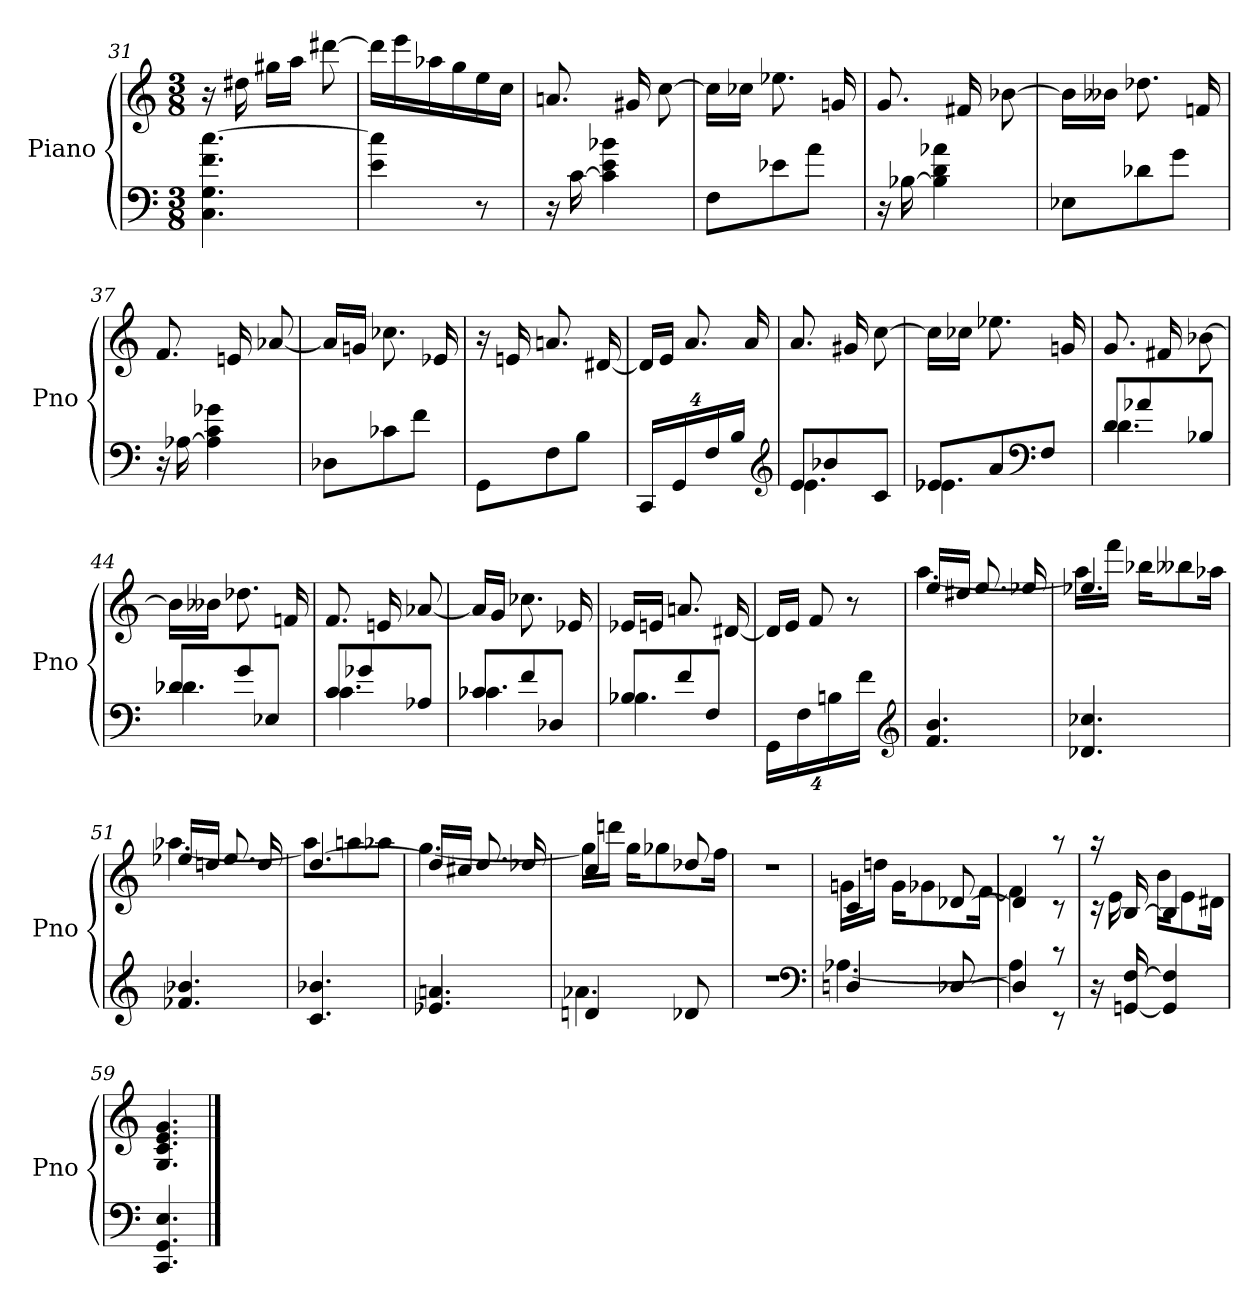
**kern	**kern
*part1	*part1
*staff2	*staff1
*I"Piano	*
*I'Pno	*
*clefF4	*clefG2
*k[]	*k[]
*C:	*C:
*M3/8	*M3/8
=31	=31
4.C 4.G 4.f [4.cc	16r
.	16dd#X
.	16gg#XLL
.	16aaJJ
.	[8ddd#X
=32	=32
4e 4cc]	16ddd#LL]
.	16eee
.	16aa-X
.	16gg
8r	16ee
.	16ccJJ
=33	=33
16r	8.an
[16c	.
4c] 4e 4b-X	.
.	16g#X
.	[8cc
=34	=34
8FL	16ccLL]
.	16cc-XJJ
8e-X	8.ee-X
8aJ	.
.	16gn
=35	=35
16r	8.g
[16B-X	.
4B-] 4d 4a-X	.
.	16f#X
.	[8b-X
=36	=36
8E-XL	16b-LL]
.	16b--XJJ
8d-X	8.dd-X
8gJ	.
.	16fn
=37	=37
16r	8.f
[16A-X	.
4A-] 4c 4g-X	.
.	16en
.	[8a-X
=38	=38
8D-XL	16a-LL]
.	16gnJJ
8c-X	8.cc-X
8fJ	.
.	16e-X
=39	=39
8GGL	16r
.	16en
8F	8.an
8BJ	.
.	[16d#X
=40	=40
32%3CCLL	16d#LL]
.	16eJJ
32%3GG	.
.	8.a
32%3F	.
32%3BJJ	.
.	16a
*clefG2	*
=41	=41
*^	*
8eL	4.e	8.a
8b-X	.	.
.	.	16g#X
8cJ	.	[8cc
=42	=42	=42
8e-XL	4.e-X	16ccLL]
.	.	16cc-XJJ
8a	.	8.ee-X
*clefF4	*	*
8FJ	.	.
.	.	16gn
=43	=43	=43
8dL	4.d	8.g
8a-X	.	.
.	.	16f#X
8B-XJ	.	[8b-X
=44	=44	=44
8d-XL	4.d-X	16b-LL]
.	.	16b--XJJ
8g	.	8.dd-X
8E-XJ	.	.
.	.	16fn
=45	=45	=45
8cL	4.c	8.f
8g-X	.	.
.	.	16en
8A-XJ	.	[8a-X
=46	=46	=46
8c-XL	4.c-X	16a-LL]
.	.	16gJJ
8f	.	8.cc-X
8D-XJ	.	.
.	.	16e-X
=47	=47	=47
8B-XL	4.B-X	16e-XLL
.	.	16enJJ
8f	.	8.an
8FJ	.	.
.	.	[16d#X
*v	*v	*
=48	=48
32%3GGLL	16d#LL]
.	16eJJ
32%3F	.
.	8f
32%3Bn	.
.	8r
32%3fJJ	.
*clefG2	*
=49	=49
*	*^
4.f 4.b	16eeLL	[4.aa
.	16dd#XJJ	.
.	8.ee	.
.	16ee-X	.
=50	=50	=50
4.d-X 4.cc-X	4.ee-X	16aaLL]
.	.	16fffJJ
.	.	16bb-XKL
.	.	8bb--X
.	.	16aa-XJk
=51	=51	=51
4.f-X 4.b-X	16ee-XLL	[4.aa-X
.	16ddnJJ	.
.	8.ee-	.
.	16dd	.
=52	=52	=52
4.c 4.b-X	[4.dd	8aa-L]
.	.	8aan
.	.	8aa-XJ
=53	=53	=53
4.e-X 4.an	16ddLL]	[4.gg
.	16cc#XJJ	.
.	8.dd	.
.	16dd-X	.
=54	=54	=54
*^	*	*
4dn	4.a-X	4cc	16ggLL]
.	.	.	16dddnJJ
.	.	.	16ggKL
.	.	.	8gg-X
8d-X	.	8dd-X	.
.	.	.	16ffJk
*v	*v	*	*
*	*v	*v
=55	=55
4.r	4.r
*clefF4	*
=56	=56
*^	*^
4Dn	[4.A-X	4c	16gnLL
.	.	.	16ddnJJ
.	.	.	16gKL
.	.	.	8g-X
[8D-X	.	[8d-X	.
.	.	.	[16fJk
=57	=57	=57	=57
4D-]	4A-]	4d-]	4f]
8rEE	8rc	8rc	8raa
*v	*v	*	*
=58	=58	=58
16r	16rc	16raa
[16GGn [16F	[16B	16e
4GG] 4F]	4B]	16bKL
.	.	8e
.	.	16d#XJk
*	*v	*v
=59	=59
4.CC 4.GG 4.E	4.G 4.c 4.e 4.g
==	==
*-	*-
